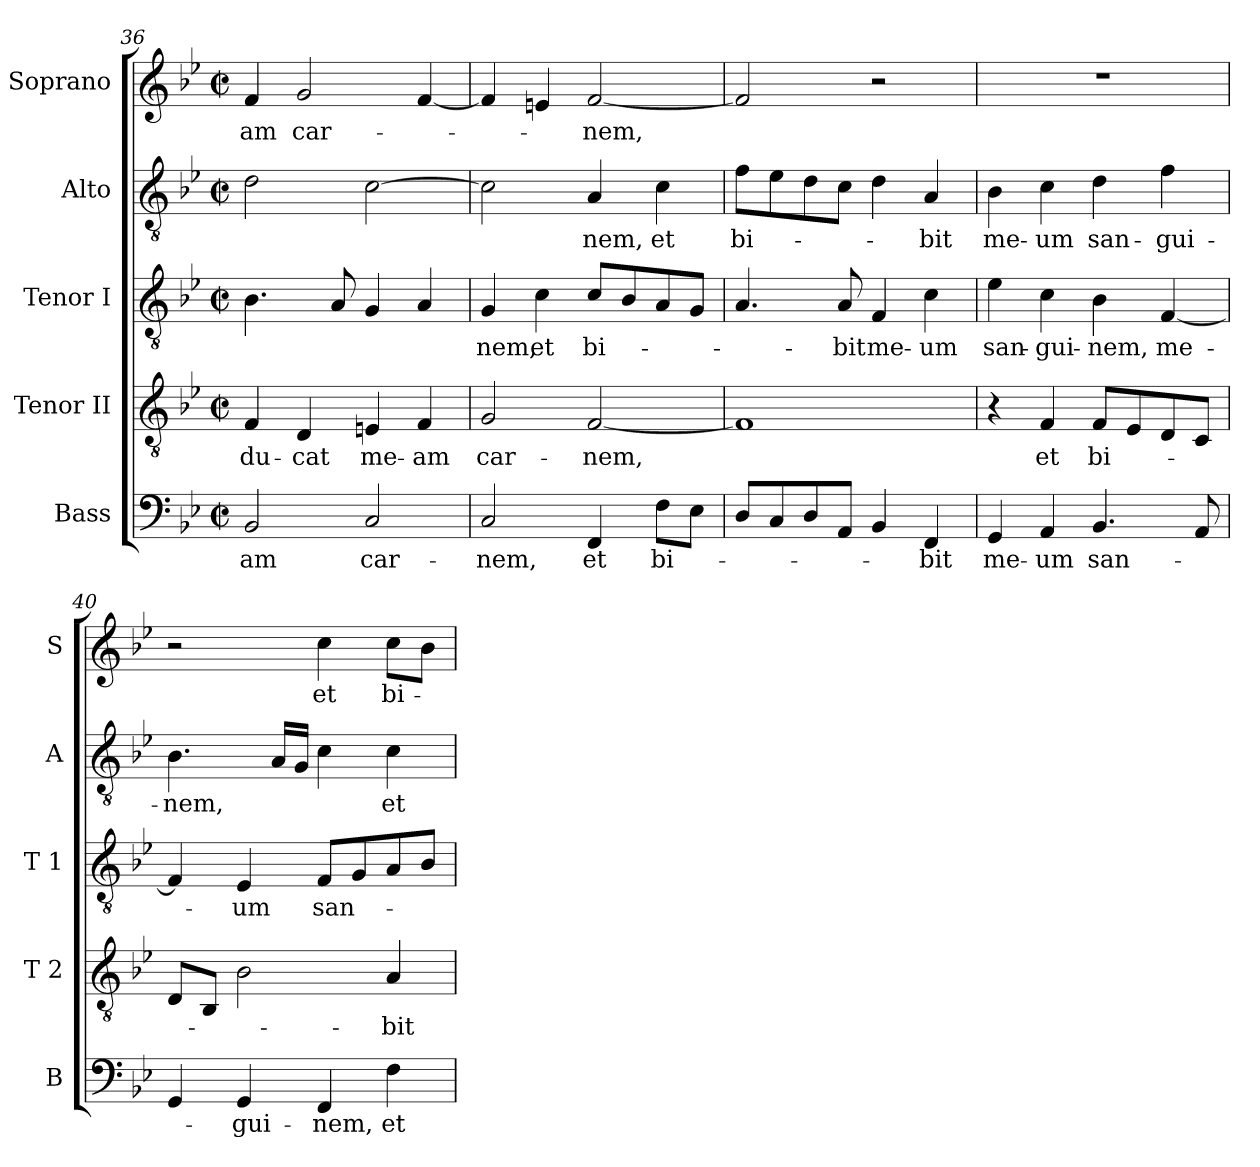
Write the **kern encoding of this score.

**kern	**text	**kern	**text	**kern	**text	**kern	**text	**kern	**text
*part5	*part5	*part4	*part4	*part3	*part3	*part2	*part2	*part1	*part1
*staff5	*staff5	*staff4	*staff4	*staff3	*staff3	*staff2	*staff2	*staff1	*staff1
*I"Bass	*	*I"Tenor II	*	*I"Tenor I	*	*I"Alto	*	*I"Soprano	*
*I'B	*	*I'T 2	*	*I'T 1	*	*I'A	*	*I'S	*
!!LO:LB:g=z
*clefF4	*	*clefGv2	*	*clefGv2	*	*clefGv2	*	*clefG2	*
*ITrd7c12	*	*	*	*	*	*ITrd7c12	*	*	*
*k[b-e-]	*	*k[b-e-]	*	*k[b-e-]	*	*k[b-e-]	*	*k[b-e-]	*
*B-:	*	*B-:	*	*B-:	*	*B-:	*	*B-:	*
*M2/2	*	*M2/2	*	*M2/2	*	*M2/2	*	*M2/2	*
*met(c|)	*	*met(c|)	*	*met(c|)	*	*met(c|)	*	*met(c|)	*
=36	=36	=36	=36	=36	=36	=36	=36	=36	=36
!	!LO:LY:b:color=#000000	!	!	!	!	!	!	!	!
!	!	!	!LO:LY:b:color=#000000	!	!	!	!	!	!
!	!	!	!	!	!	!	!	!	!LO:LY:b:color=#000000
2BBB-i/	-am	4Fi/	-du-	4.B-i\	.	2Di\	.	4fi/	-am
!	!	!	!LO:LY:b:color=#000000	!	!	!	!	!	!
!	!	!	!	!	!	!	!	!	!LO:LY:b:color=#000000
.	.	4Di/	-cat	.	.	.	.	2gi/	car-
.	.	.	.	8Ai/	.	.	.	.	.
!	!LO:LY:b:color=#000000	!	!	!	!	!	!	!	!
!	!	!	!LO:LY:b:color=#000000	!	!	!	!	!	!
2CCi/	car-	4Eni/	me-	4Gi/	.	[>2Ci\	.	.	.
!	!	!	!LO:LY:b:color=#000000	!	!	!	!	!	!
.	.	4Fi/	-am	4Ai/	.	.	.	[<4fi/	.
=37	=37	=37	=37	=37	=37	=37	=37	=37	=37
!	!LO:LY:b:color=#000000	!	!	!	!	!	!	!	!
!	!	!	!LO:LY:b:color=#000000	!	!	!	!	!	!
!	!	!	!	!	!LO:LY:b:color=#000000	!	!	!	!
2CCi/	-nem,	2Gi/	car-	4Gi/	-nem,	2Ci\]	.	4fi/]	.
!	!	!	!	!	!LO:LY:b:color=#000000	!	!	!	!
.	.	.	.	4ci\	et	.	.	4eni/	.
!	!LO:LY:b:color=#000000	!	!	!	!	!	!	!	!
!	!	!	!LO:LY:b:color=#000000	!	!	!	!	!	!
!	!	!	!	!	!LO:LY:b:color=#000000	!	!	!	!
!	!	!	!	!	!	!	!LO:LY:b:color=#000000	!	!
!	!	!	!	!	!	!	!	!	!LO:LY:b:color=#000000
4FFFi/	et	[<2Fi/	-nem,	8ci/L	bi-	4AAi/	-nem,	[<2fi/	-nem,
.	.	.	.	8B-i/	.	.	.	.	.
!	!LO:LY:b:color=#000000	!	!	!	!	!	!	!	!
!	!	!	!	!	!	!	!LO:LY:b:color=#000000	!	!
8FFi\L	bi-	.	.	8Ai/	.	4Ci\	et	.	.
8EE-i\J	.	.	.	8Gi/J	.	.	.	.	.
=38	=38	=38	=38	=38	=38	=38	=38	=38	=38
!	!	!	!	!	!	!	!LO:LY:b:color=#000000	!	!
8DDi/L	.	1Fi]	.	4.Ai/	.	8Fi\L	bi-	2fi/]	.
8CCi/	.	.	.	.	.	8E-i\	.	.	.
8DDi/	.	.	.	.	.	8Di\	.	.	.
!	!	!	!	!	!LO:LY:b:color=#000000	!	!	!	!
8AAAi/J	.	.	.	8Ai/	-bit	8Ci\J	.	.	.
!	!	!	!	!	!LO:LY:b:color=#000000	!	!	!	!
4BBB-i/	.	.	.	4Fi/	me-	4Di\	.	2r	.
!	!LO:LY:b:color=#000000	!	!	!	!	!	!	!	!
!	!	!	!	!	!LO:LY:b:color=#000000	!	!	!	!
!	!	!	!	!	!	!	!LO:LY:b:color=#000000	!	!
4FFFi/	-bit	.	.	4ci\	-um	4AAi/	-bit	.	.
=39	=39	=39	=39	=39	=39	=39	=39	=39	=39
!	!LO:LY:b:color=#000000	!	!	!	!	!	!	!	!
!	!	!	!	!	!LO:LY:b:color=#000000	!	!	!	!
!	!	!	!	!	!	!	!LO:LY:b:color=#000000	!	!
4GGGi/	me-	4r	.	4e-i\	san-	4BB-i\	me-	1r	.
!	!LO:LY:b:color=#000000	!	!	!	!	!	!	!	!
!	!	!	!LO:LY:b:color=#000000	!	!	!	!	!	!
!	!	!	!	!	!LO:LY:b:color=#000000	!	!	!	!
!	!	!	!	!	!	!	!LO:LY:b:color=#000000	!	!
4AAAi/	-um	4Fi/	et	4ci\	-gui-	4Ci\	-um	.	.
!	!LO:LY:b:color=#000000	!	!	!	!	!	!	!	!
!	!	!	!LO:LY:b:color=#000000	!	!	!	!	!	!
!	!	!	!	!	!LO:LY:b:color=#000000	!	!	!	!
!	!	!	!	!	!	!	!LO:LY:b:color=#000000	!	!
4.BBB-i/	san-	8Fi/L	bi-	4B-i\	-nem,	4Di\	san-	.	.
.	.	8E-i/	.	.	.	.	.	.	.
!	!	!	!	!	!LO:LY:b:color=#000000	!	!	!	!
!	!	!	!	!	!	!	!LO:LY:b:color=#000000	!	!
.	.	8Di/	.	[<4Fi/	me-	4Fi\	-gui-	.	.
8AAAi/	.	8Ci/J	.	.	.	.	.	.	.
=40	=40	=40	=40	=40	=40	=40	=40	=40	=40
!	!	!	!	!	!	!	!LO:LY:b:color=#000000	!	!
4GGGi/	.	8Di/L	.	4Fi/]	.	4.BB-i\	-nem,	2r	.
.	.	8BB-i/J	.	.	.	.	.	.	.
!	!LO:LY:b:color=#000000	!	!	!	!	!	!	!	!
!	!	!	!	!	!LO:LY:b:color=#000000	!	!	!	!
4GGGi/	-gui-	2B-i\	.	4E-i/	-um	.	.	.	.
.	.	.	.	.	.	16AAi/LL	.	.	.
.	.	.	.	.	.	16GGi/JJ	.	.	.
!	!LO:LY:b:color=#000000	!	!	!	!	!	!	!	!
!	!	!	!	!	!LO:LY:b:color=#000000	!	!	!	!
!	!	!	!	!	!	!	!	!	!LO:LY:b:color=#000000
4FFFi/	-nem,	.	.	8Fi/L	san-	4Ci\	.	4cci\	et
.	.	.	.	8Gi/	.	.	.	.	.
!	!LO:LY:b:color=#000000	!	!	!	!	!	!	!	!
!	!	!	!LO:LY:b:color=#000000	!	!	!	!	!	!
!	!	!	!	!	!	!	!LO:LY:b:color=#000000	!	!
!	!	!	!	!	!	!	!	!	!LO:LY:b:color=#000000
4FFi\	et	4Ai/	-bit	8Ai/	.	4Ci\	et	8cci\L	bi-
.	.	.	.	8B-i/J	.	.	.	8b-i\J	.
=	=	=	=	=	=	=	=	=	=
*-	*-	*-	*-	*-	*-	*-	*-	*-	*-
